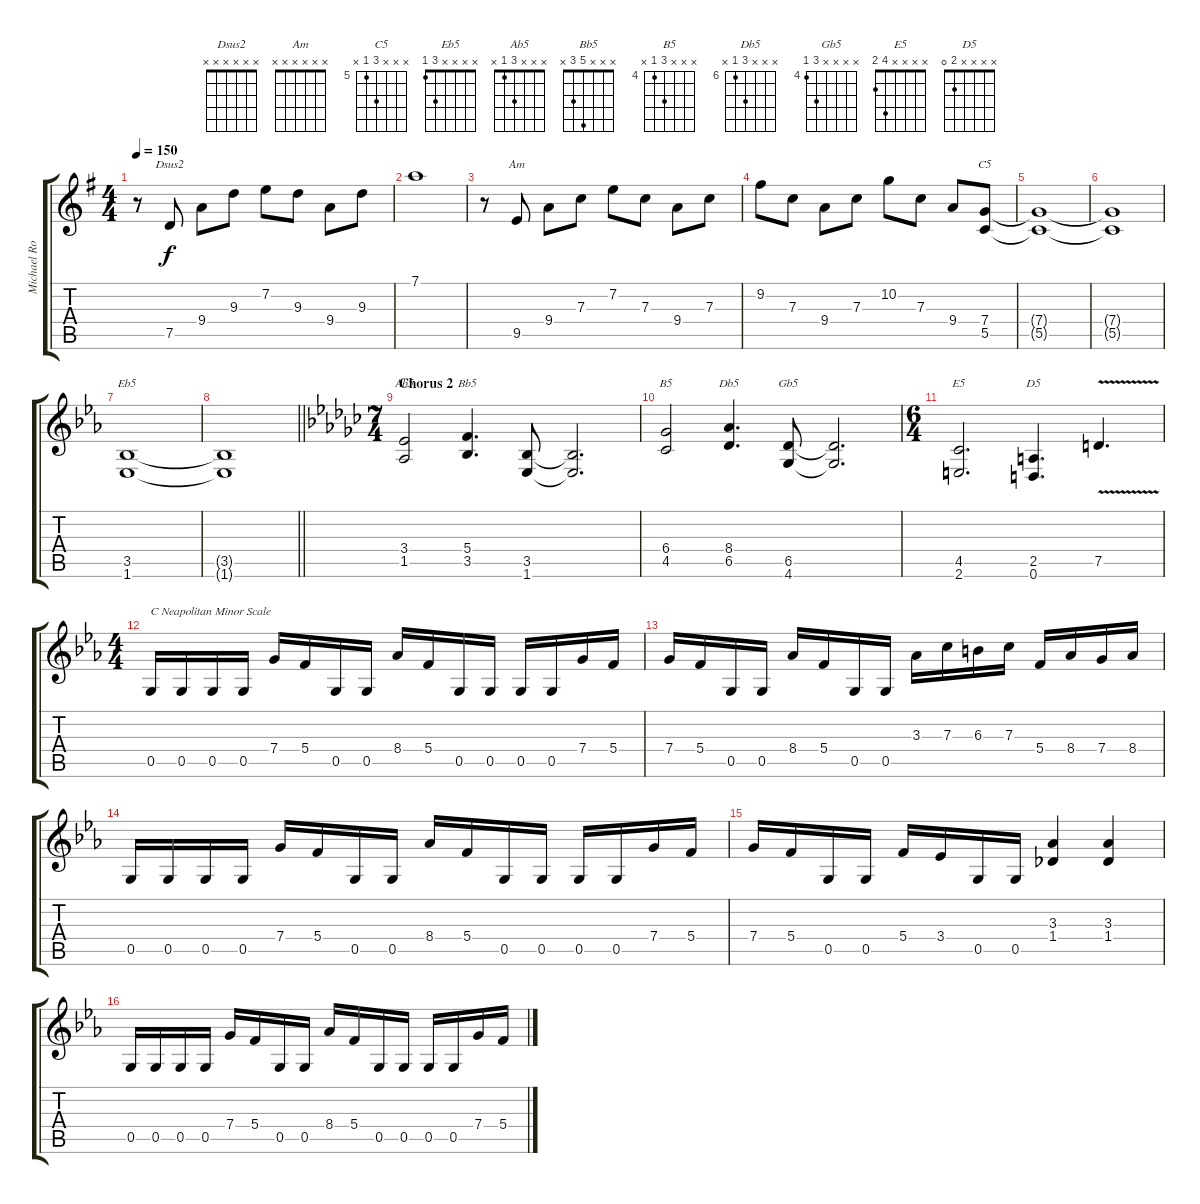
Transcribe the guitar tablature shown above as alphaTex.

\track ("Michael Romeo" "Michael Ro") {instrument distortionguitar}
\staff {score tabs}
\tuning (D4 A3 F3 C3 G2 D2) {hide}
\chord ("Dsus2" x x x x x x)
\chord ("Am" x x x x x x)
\chord ("C5" x x x 7 5 x) {firstfret 5}
\chord ("Eb5" x x x x 3 1)
\chord ("Ab5" x x x 3 1 x)
\chord ("Bb5" x x x 5 3 x)
\chord ("B5" x x x 6 4 x) {firstfret 4}
\chord ("Db5" x x x 8 6 x) {firstfret 6}
\chord ("Gb5" x x x x 6 4) {firstfret 4}
\chord ("E5" x x x x 4 2)
\chord ("D5" x x x x 2 0)
\ts (4 4)
\tempo 150
\clef g2
\ks eminor
r.8{dy f} 7.5.8{ch "Dsus2"} 9.4.8 9.3.8 7.2.8 9.3.8 9.4.8 9.3.8 |
7.1.1 |
r.8 9.5.8{ch "Am"} 9.4.8 7.3.8 7.2.8 7.3.8 9.4.8 7.3.8 |
9.2.8 7.3.8 9.4.8 7.3.8 10.2.8 7.3.8 9.4.8 (7.4 5.5).8{ch "C5" instrument distortionguitar} |
(7.4{t} 5.5{t}).1 |
(7.4{t} 5.5{t}).1 |
\ks cminor
(3.5 1.6).1{ch "Eb5"} |
\barLineRight lightlight
(3.5{t} 1.6{t}).1 |
\ts (7 4)
\section ("" "Chorus 2")
\ks ebminor
(3.4 1.5).2{ch "Ab5"} (5.4 3.5).4{d ch "Bb5"} (3.5 1.6).8 (3.5{t} 1.6{t}).2{d} |
(6.4 4.5).2{ch "B5"} (8.4 6.5).4{d ch "Db5"} (6.5 4.6).8{ch "Gb5"} (6.5{t} 4.6{t}).2{d} |
\ts (6 4)
(4.5 2.6).2{d ch "E5"} (2.5 0.6).4{d ch "D5"} 7.5{v}.4{d} |
\ts (4 4)
\ks cminor
0.5.16{txt "C Neapolitan Minor Scale"} 0.5.16 0.5.16 0.5.16 7.4.16 5.4.16 0.5.16 0.5.16 8.4.16 5.4.16 0.5.16 0.5.16 0.5.16 0.5.16 7.4.16 5.4.16 |
7.4.16 5.4.16 0.5.16 0.5.16 8.4.16 5.4.16 0.5.16 0.5.16 3.3.16 7.3.16 6.3.16 7.3.16 5.4.16 8.4.16 7.4.16 8.4.16 |
0.5.16 0.5.16 0.5.16 0.5.16 7.4.16 5.4.16 0.5.16 0.5.16 8.4.16 5.4.16 0.5.16 0.5.16 0.5.16 0.5.16 7.4.16 5.4.16 |
7.4.16 5.4.16 0.5.16 0.5.16 5.4.16 3.4.16 0.5.16 0.5.16 (3.3 1.4).4 (3.3 1.4).4 |
0.5.16 0.5.16 0.5.16 0.5.16 7.4.16 5.4.16 0.5.16 0.5.16 8.4.16 5.4.16 0.5.16 0.5.16 0.5.16 0.5.16 7.4.16 5.4.16
